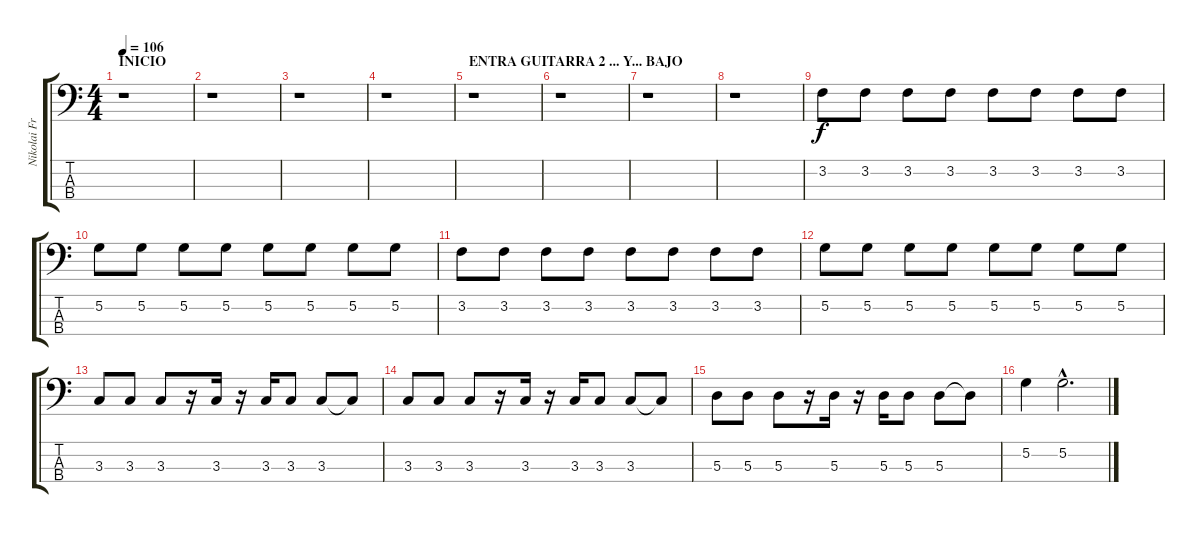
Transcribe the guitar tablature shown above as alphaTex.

\track ("Nikolai Fraiture" "Nikolai Fr") {instrument electricbassfinger}
\staff {score tabs}
\tuning (G2 D2 A1 E1) {hide}
\ts (4 4)
\section ("" "INICIO")
\tempo 106
\clef f4
\ks c
r.1{dy f instrument electricbassfinger} |
r.1 |
r.1 |
r.1 |
\section ("" "ENTRA GUITARRA 2 ... Y... BAJO")
r.1 |
r.1 |
r.1 |
r.1 |
3.2.8{volume 16} 3.2.8 3.2.8 3.2.8 3.2.8 3.2.8 3.2.8 3.2.8 |
5.2.8 5.2.8 5.2.8 5.2.8 5.2.8 5.2.8 5.2.8 5.2.8 |
3.2.8 3.2.8 3.2.8 3.2.8 3.2.8 3.2.8 3.2.8 3.2.8 |
5.2.8 5.2.8 5.2.8 5.2.8 5.2.8 5.2.8 5.2.8 5.2.8 |
3.3.8{volume 14} 3.3.8 3.3.8 r.16 3.3.16 r.16 3.3.16 3.3.8 3.3.8 3.3{t}.8 |
3.3.8 3.3.8 3.3.8 r.16 3.3.16 r.16 3.3.16 3.3.8 3.3.8 3.3{t}.8 |
5.3.8 5.3.8 5.3.8 r.16 5.3.16 r.16 5.3.16 5.3.8 5.3.8 5.3{t}.8 |
5.2.4 5.2{hac}.2{d}
